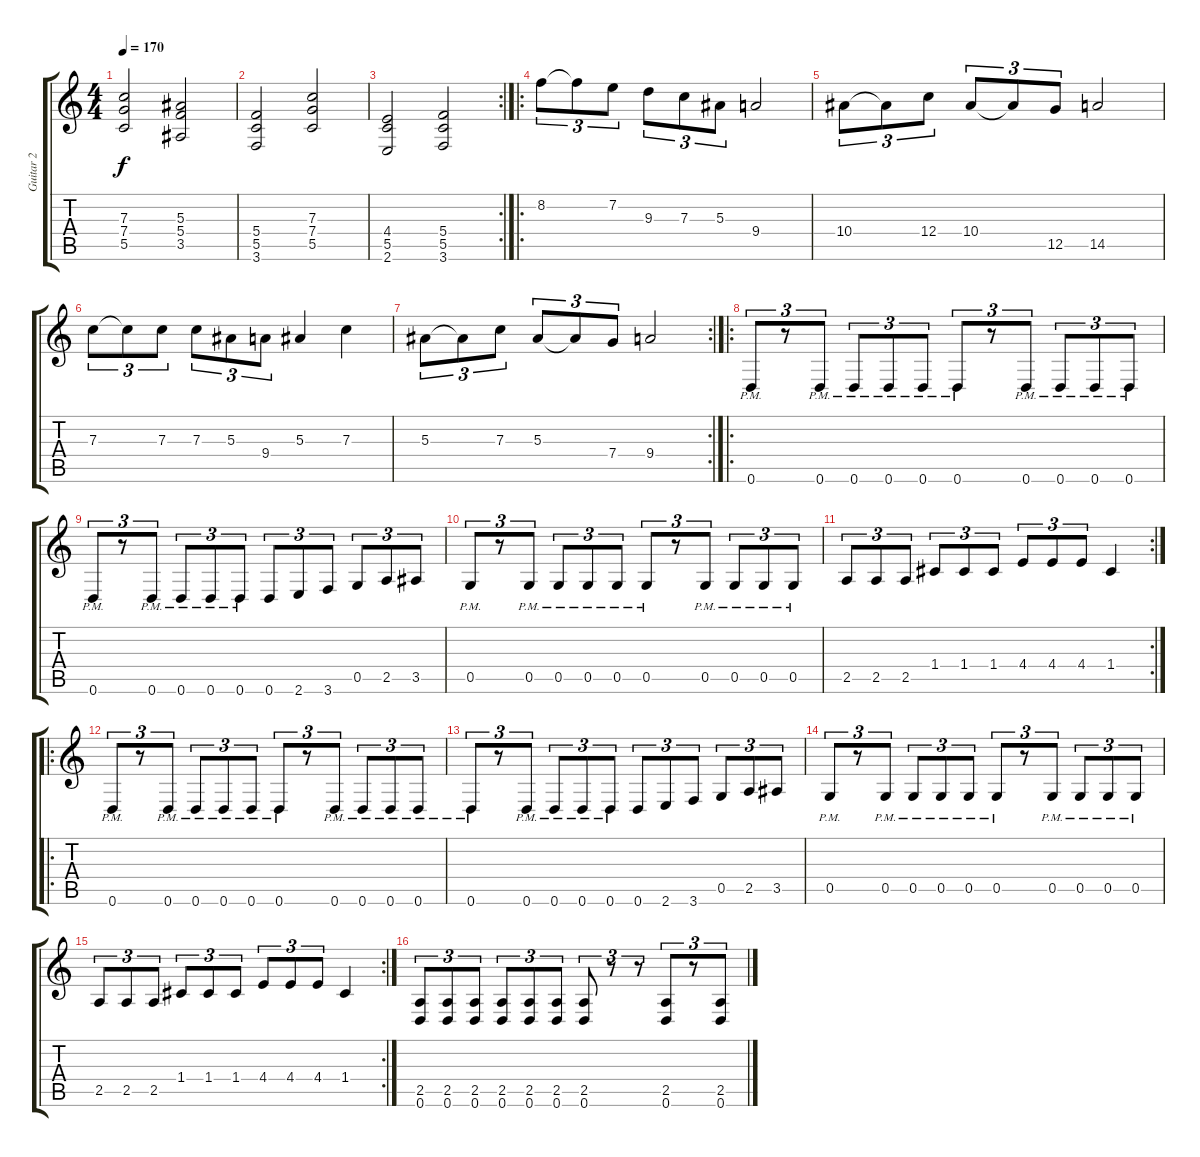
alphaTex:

\track ("Guitar 2" "Guitar 2") {instrument distortionguitar}
\staff {score tabs}
\tuning (D4 A3 F3 C3 G2 D2) {hide}
\ts (4 4)
\tempo 170
\clef g2
\ks c
(7.3 7.4 5.5).2{dy f} (5.3 5.4 3.5).2 |
(5.4 5.5 3.6).2 (7.3 7.4 5.5).2 |
\rc 2
(4.4 5.5 2.6).2 (5.4 5.5 3.6).2 |
\ro
8.2.8{tu (3 2) volume 13} 8.2{t}.8{tu (3 2)} 7.2.8{tu (3 2)} 9.3.8{tu (3 2)} 7.3.8{tu (3 2)} 5.3.8{tu (3 2)} 9.4.2 |
10.4.8{tu (3 2)} 10.4{t}.8{tu (3 2)} 12.4.8{tu (3 2)} 10.4.8{tu (3 2)} 10.4{t}.8{tu (3 2)} 12.5.8{tu (3 2)} 14.5.2 |
7.3.8{tu (3 2)} 7.3{t}.8{tu (3 2)} 7.3.8{tu (3 2)} 7.3.8{tu (3 2)} 5.3.8{tu (3 2)} 9.4.8{tu (3 2)} 5.3.4 7.3.4 |
\rc 2
5.3.8{tu (3 2)} 5.3{t}.8{tu (3 2)} 7.3.8{tu (3 2)} 5.3.8{tu (3 2)} 5.3{t}.8{tu (3 2)} 7.4.8{tu (3 2)} 9.4.2 |
\ro
0.6{pm}.8{tu (3 2)} r.8{tu (3 2)} 0.6{pm}.8{tu (3 2)} 0.6{pm}.8{tu (3 2)} 0.6{pm}.8{tu (3 2)} 0.6{pm}.8{tu (3 2)} 0.6{pm}.8{tu (3 2)} r.8{tu (3 2)} 0.6{pm}.8{tu (3 2)} 0.6{pm}.8{tu (3 2)} 0.6{pm}.8{tu (3 2)} 0.6{pm}.8{tu (3 2)} |
0.6{pm}.8{tu (3 2)} r.8{tu (3 2)} 0.6{pm}.8{tu (3 2)} 0.6{pm}.8{tu (3 2)} 0.6{pm}.8{tu (3 2)} 0.6{pm}.8{tu (3 2)} 0.6.8{tu (3 2)} 2.6.8{tu (3 2)} 3.6.8{tu (3 2)} 0.5.8{tu (3 2)} 2.5.8{tu (3 2)} 3.5.8{tu (3 2)} |
0.5{pm}.8{tu (3 2)} r.8{tu (3 2)} 0.5{pm}.8{tu (3 2)} 0.5{pm}.8{tu (3 2)} 0.5{pm}.8{tu (3 2)} 0.5{pm}.8{tu (3 2)} 0.5{pm}.8{tu (3 2)} r.8{tu (3 2)} 0.5{pm}.8{tu (3 2)} 0.5{pm}.8{tu (3 2)} 0.5{pm}.8{tu (3 2)} 0.5{pm}.8{tu (3 2)} |
\rc 2
2.5.8{tu (3 2)} 2.5.8{tu (3 2)} 2.5.8{tu (3 2)} 1.4.8{tu (3 2)} 1.4.8{tu (3 2)} 1.4.8{tu (3 2)} 4.4.8{tu (3 2)} 4.4.8{tu (3 2)} 4.4.8{tu (3 2)} 1.4.4 |
\ro
0.6{pm}.8{tu (3 2)} r.8{tu (3 2)} 0.6{pm}.8{tu (3 2)} 0.6{pm}.8{tu (3 2)} 0.6{pm}.8{tu (3 2)} 0.6{pm}.8{tu (3 2)} 0.6{pm}.8{tu (3 2)} r.8{tu (3 2)} 0.6{pm}.8{tu (3 2)} 0.6{pm}.8{tu (3 2)} 0.6{pm}.8{tu (3 2)} 0.6{pm}.8{tu (3 2)} |
0.6{pm}.8{tu (3 2)} r.8{tu (3 2)} 0.6{pm}.8{tu (3 2)} 0.6{pm}.8{tu (3 2)} 0.6{pm}.8{tu (3 2)} 0.6{pm}.8{tu (3 2)} 0.6.8{tu (3 2)} 2.6.8{tu (3 2)} 3.6.8{tu (3 2)} 0.5.8{tu (3 2)} 2.5.8{tu (3 2)} 3.5.8{tu (3 2)} |
0.5{pm}.8{tu (3 2)} r.8{tu (3 2)} 0.5{pm}.8{tu (3 2)} 0.5{pm}.8{tu (3 2)} 0.5{pm}.8{tu (3 2)} 0.5{pm}.8{tu (3 2)} 0.5{pm}.8{tu (3 2)} r.8{tu (3 2)} 0.5{pm}.8{tu (3 2)} 0.5{pm}.8{tu (3 2)} 0.5{pm}.8{tu (3 2)} 0.5{pm}.8{tu (3 2)} |
\rc 2
2.5.8{tu (3 2)} 2.5.8{tu (3 2)} 2.5.8{tu (3 2)} 1.4.8{tu (3 2)} 1.4.8{tu (3 2)} 1.4.8{tu (3 2)} 4.4.8{tu (3 2)} 4.4.8{tu (3 2)} 4.4.8{tu (3 2)} 1.4.4 |
(2.5 0.6).8{tu (3 2)} (2.5 0.6).8{tu (3 2)} (2.5 0.6).8{tu (3 2)} (2.5 0.6).8{tu (3 2)} (2.5 0.6).8{tu (3 2)} (2.5 0.6).8{tu (3 2)} (2.5 0.6).8{tu (3 2)} r.8{tu (3 2)} r.8{tu (3 2)} (2.5 0.6).8{tu (3 2)} r.8{tu (3 2)} (2.5 0.6).8{tu (3 2)}
